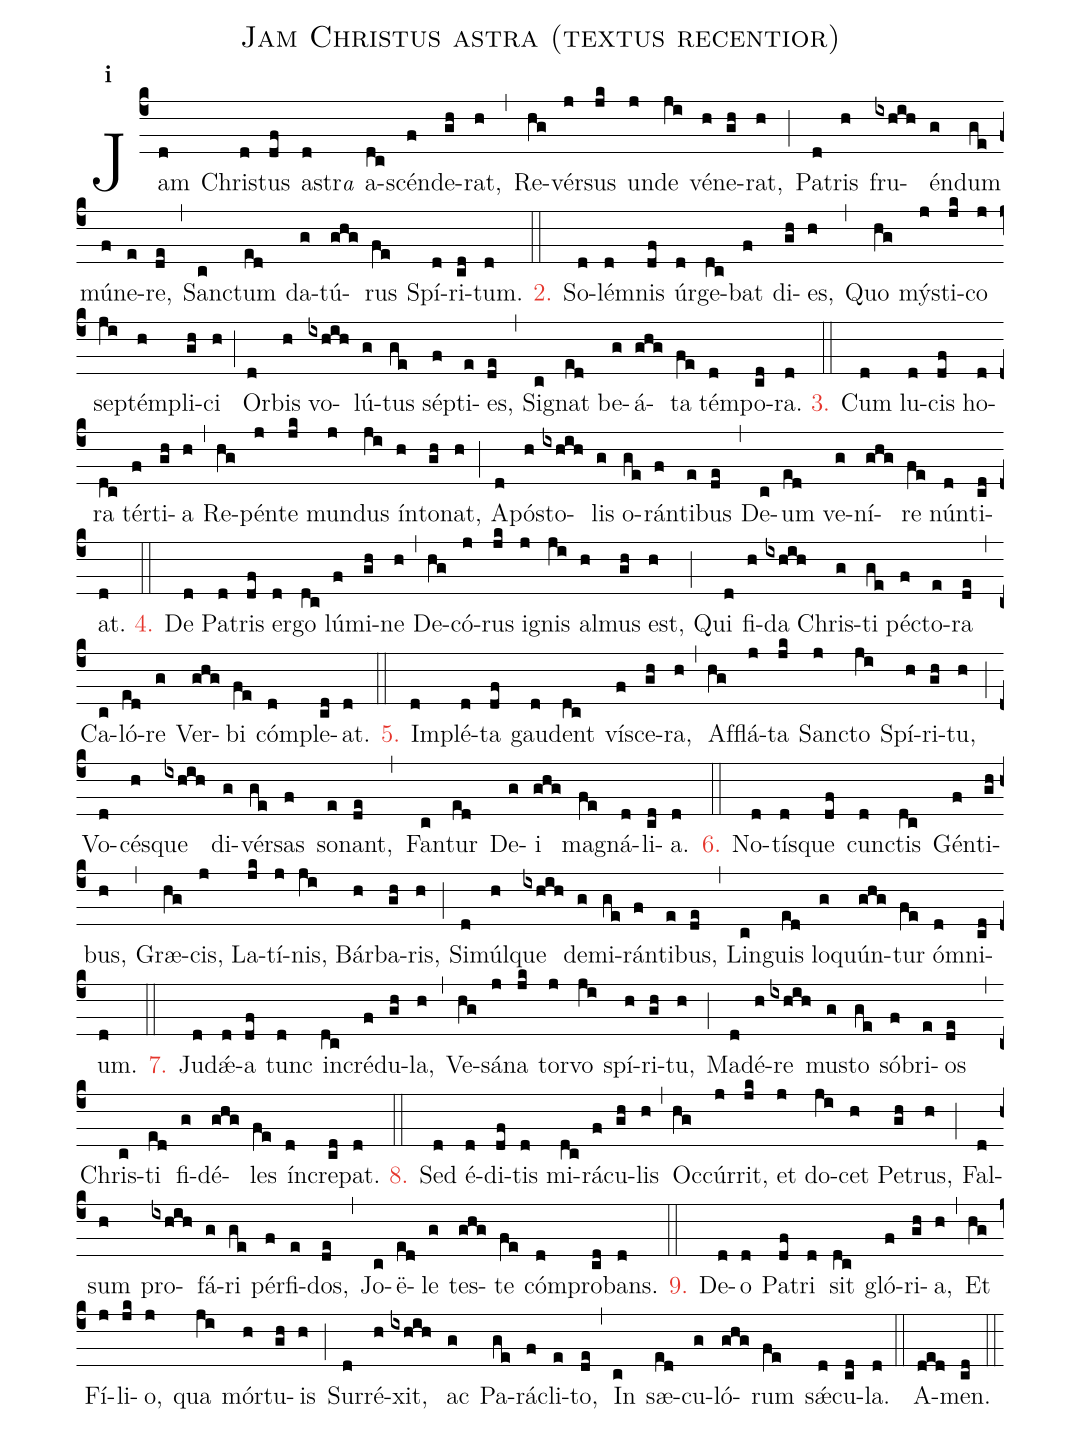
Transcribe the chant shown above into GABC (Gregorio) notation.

name:Jam Christus astra (textus recentior);
office-part:hy;
mode:1;
%%
initial-style: 1;
name:Jam Christus astra;
mode: 1;
office-part: Hymnus;
annotation: Hymn.;
annotation: i;
nabc-lines:1;
%%
(c4) Jam(d) Chris(d)tus(df) astr<e>a</e>(d) a(dc)scén(f)de(gh)rat,(h) (,)
Re(hg)vér(j)sus(jk) un(j)de(ji) vé(h)ne(gh)rat,(h) (;)
Pa(d)tris(h) fru(ixhih)én(g)dum(ge) mú(f)ne(e)re,(de) (,)
Sanc(c)tum(ed) da(g)tú(ghg)rus(fe) Spí(d)ri(cd)tum.(d) (::)

<c>2.</c> So(d)lém(d)nis(df) úr(d)ge(dc)bat(f) di(gh)es,(h) (,)
Quo(hg) mýs(j)ti(jk)co(j) sep(ji)tém(h)pli(gh)ci(h) (;)
Or(d)bis(h) vo(ixhih)lú(g)tus(ge) sép(f)ti(e)es,(de) (,)
Si(c)gnat(ed) be(g)á(ghg)ta(fe) tém(d)po(cd)ra.(d) (::)

<c>3.</c> Cum(d) lu(d)cis(df) ho(d)ra(dc) tér(f)ti(gh)a(h) (,)
Re(hg)pén(j)te(jk) mun(j)dus(ji) ín(h)to(gh)nat,(h) (;)
A(d)pós(h)to(ixhih)lis(g) o(ge)rán(f)ti(e)bus(de) (,)
De(c)um(ed) ve(g)ní(ghg)re(fe) nún(d)ti(cd)at.(d) (::)

<c>4.</c> De(d) Pa(d)tris(df) er(d)go(dc) lú(f)mi(gh)ne(h) (,)
De(hg)có(j)rus(jk) i(j)gnis(ji) al(h)mus(gh) est,(h) (;)
Qui(d) fi(h)da(ixhih) Chris(g)ti(ge) péc(f)to(e)ra(de) (,)
Ca(c)ló(ed)re(g) Ver(ghg)bi(fe) cóm(d)ple(cd)at.(d) (::)

<c>5.</c> Im(d)plé(d)ta(df) gau(d)dent(dc) ví(f)sce(gh)ra,(h) (,)
Af(hg)flá(j)ta(jk) Sanc(j)to(ji) Spí(h)ri(gh)tu,(h) (;)
Vo(d)cés(h)que(ixhih) di(g)vér(ge)sas(f) so(e)nant,(de) (,)
Fan(c)tur(ed) De(g)i(ghg) ma(fe)gná(d)li(cd)a.(d) (::)

<c>6.</c> No(d)tís(d)que(df) cunc(d)tis(dc) Gén(f)ti(gh)bus,(h) (,)
Græ(hg)cis,(j) La(jk)tí(j)nis,(ji) Bár(h)ba(gh)ris,(h) (;)
Si(d)múl(h)que(ixhih) de(g)mi(ge)rán(f)ti(e)bus,(de) (,)
Lin(c)guis(ed) lo(g)quún(ghg)tur(fe) óm(d)ni(cd)um.(d) (::)

<c>7.</c> Ju(d)dǽ(d)a(df) tunc(d) in(dc)cré(f)du(gh)la,(h) (,)
Ve(hg)sá(j)na(jk) tor(j)vo(ji) spí(h)ri(gh)tu,(h) (;)
Ma(d)dé(h)re(ixhih) mus(g)to(ge) só(f)bri(e)os(de) (,)
Chris(c)ti(ed) fi(g)dé(ghg)les(fe) ín(d)cre(cd)pat.(d) (::)

<c>8.</c> Sed(d) é(d)di(df)tis(d) mi(dc)rá(f)cu(gh)lis(h) (,)
Oc(hg)cúr(j)rit,(jk) et(j) do(ji)cet(h) Pe(gh)trus,(h) (;)
Fal(d)sum(h) pro(ixhih)fá(g)ri(ge) pér(f)fi(e)dos,(de) (,)
Jo(c)ë(ed)le(g) tes(ghg)te(fe) cóm(d)pro(cd)bans.(d) (::)

<c>9.</c> De(d)o(d) Pa(df)tri(d) sit(dc) gló(f)ri(gh)a,(h) (,)
Et(hg) Fí(j)li(jk)o,(j) qua(ji) mór(h)tu(gh)is(h) (;)
Sur(d)ré(h)xit,(ixhih) ac(g) Pa(ge)rá(f)cli(e)to,(de) (,)
In(c) sæ(ed)cu(g)ló(ghg)rum(fe) sǽ(d)cu(cd)la.(d) (::)

A(ded)men.(cd) (::)
